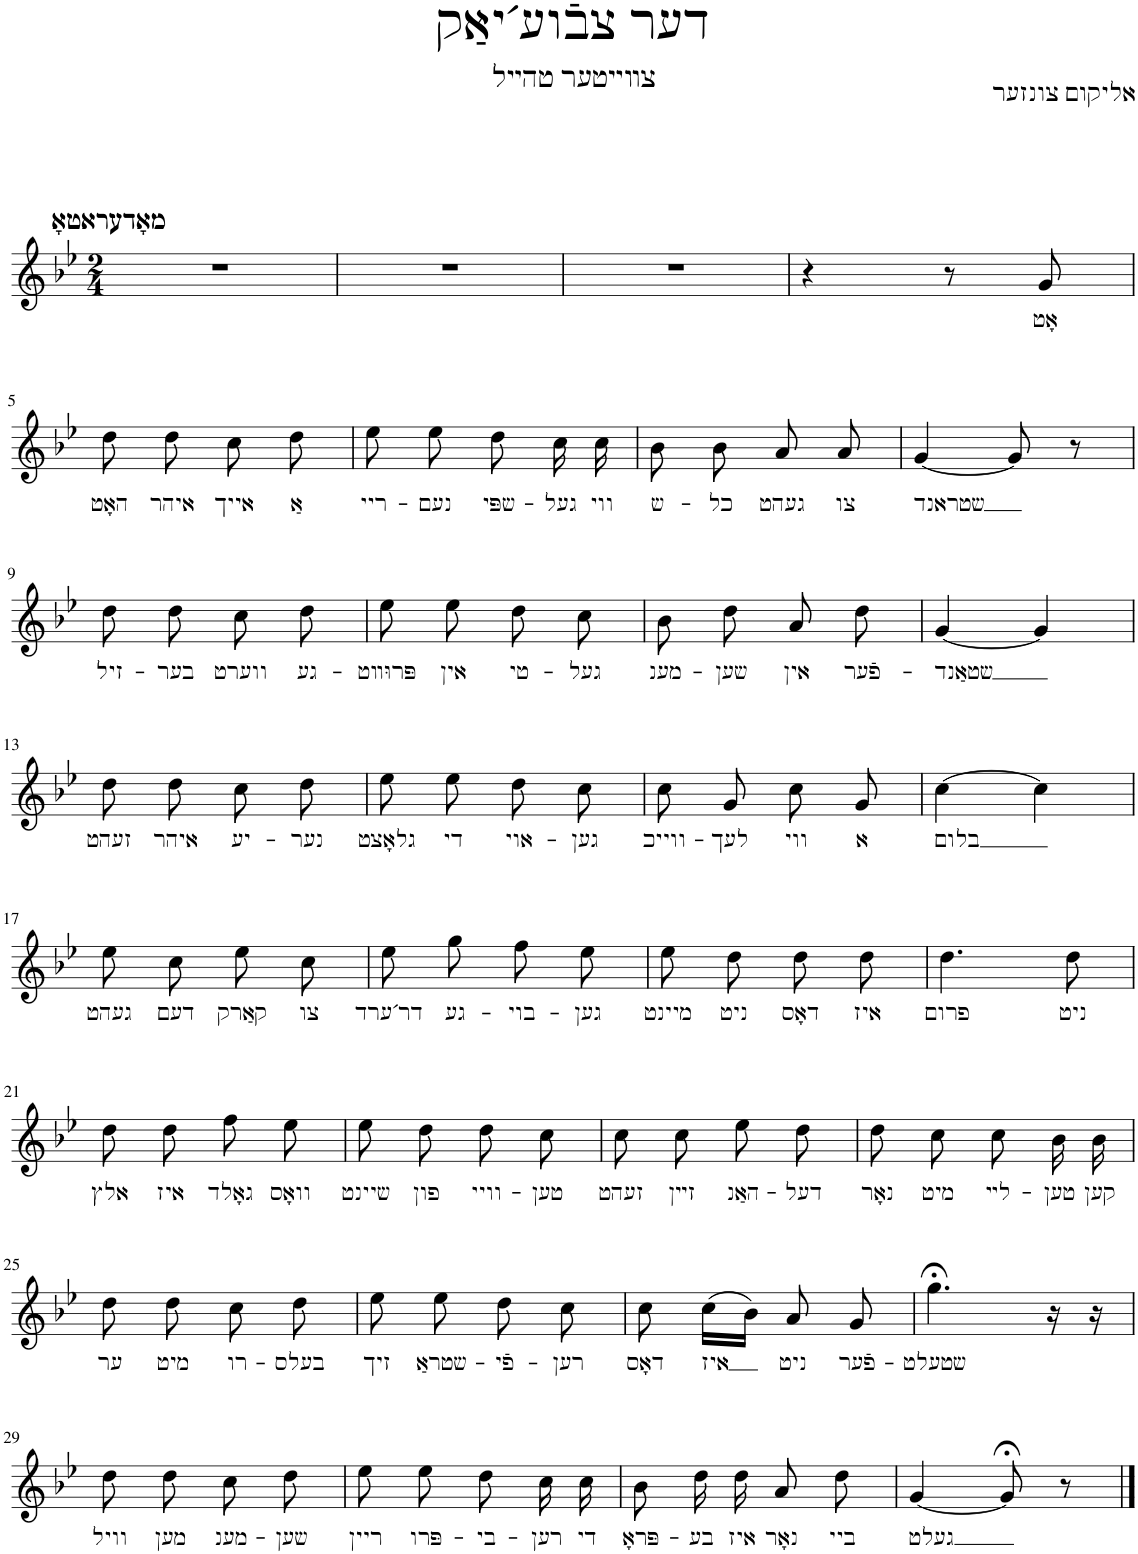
**kern	**text
*part1	*part1
*staff1	*staff1
*I"Piano	*
*I'Pno.	*
*clefG2	*
*k[b-e-]	*
*M2/4	*
=1	=1
!LO:TX:a:B:t=מאָדעראטאָ	!
2r	.
=2	=2
2r	.
=3	=3
2r	.
=4	=4
4r	.
8r	.
!	!LO:LY:b
8g/	אָט
!!LO:LB:g=z
=5	=5
!	!LO:LY:b
8dd\	האָט
!	!LO:LY:b
8dd\	איהר
!	!LO:LY:b
8cc\	אייך
!	!LO:LY:b
8dd\	אַ
=6	=6
!	!LO:LY:b
8ee-\	ריי-
!	!LO:LY:b
8ee-\	-נעם
!	!LO:LY:b
8dd\	שפּי-
!	!LO:LY:b
16cc\	-געל
!	!LO:LY:b
16cc\	ווי
=7	=7
!	!LO:LY:b
8b-\	ש-
!	!LO:LY:b
8b-\	-כל
!	!LO:LY:b
8a/	געהט
!	!LO:LY:b
8a/	צו
=8	=8
!	!LO:LY:b
[4g/	שטראנד
8g/]	.
8r	.
!!LO:LB:g=z
=9	=9
!	!LO:LY:b
8dd\	זיל-
!	!LO:LY:b
8dd\	-בער
!	!LO:LY:b
8cc\	ווערט
!	!LO:LY:b
8dd\	גע-
=10	=10
!	!LO:LY:b
8ee-\	-פּרוּװט
!	!LO:LY:b
8ee-\	אין
!	!LO:LY:b
8dd\	טי-
!	!LO:LY:b
8cc\	-געל
=11	=11
!	!LO:LY:b
8b-\	מענ-
!	!LO:LY:b
8dd\	-שען
!	!LO:LY:b
8a/	אין
!	!LO:LY:b
8dd\	פֿער-
=12	=12
!	!LO:LY:b
[4g/	-שטאַנד
4g/]	.
!!LO:LB:g=z
=13	=13
!	!LO:LY:b
8dd\	זעהט
!	!LO:LY:b
8dd\	איהר
!	!LO:LY:b
8cc\	יע-
!	!LO:LY:b
8dd\	-נער
=14	=14
!	!LO:LY:b
8ee-\	גלאָצט
!	!LO:LY:b
8ee-\	די
!	!LO:LY:b
8dd\	אוי-
!	!LO:LY:b
8cc\	-גען
=15	=15
!	!LO:LY:b
8cc\	ווייכ-
!	!LO:LY:b
8g/	-לעך
!	!LO:LY:b
8cc\	ווי
!	!LO:LY:b
8g/	א
=16	=16
!	!LO:LY:b
[4cc\	בלום
4cc\]	.
!!LO:LB:g=z
=17	=17
!	!LO:LY:b
8ee-\	געהט
!	!LO:LY:b
8cc\	דעם
!	!LO:LY:b
8ee-\	קאַרק
!	!LO:LY:b
8cc\	צו
=18	=18
!	!LO:LY:b
8ee-\	דר´ערד
!	!LO:LY:b
8gg\	גע-
!	!LO:LY:b
8ff\	-בוי-
!	!LO:LY:b
8ee-\	-גען
=19	=19
!	!LO:LY:b
8ee-\	מיינט
!	!LO:LY:b
8dd\	ניט
!	!LO:LY:b
8dd\	דאָס
!	!LO:LY:b
8dd\	איז
=20	=20
!	!LO:LY:b
4.dd\	פרום
!	!LO:LY:b
8dd\	ניט
!!LO:LB:g=z
=21	=21
!	!LO:LY:b
8dd\	אלץ
!	!LO:LY:b
8dd\	איז
!	!LO:LY:b
8ff\	גאָלד
!	!LO:LY:b
8ee-\	וואָס
=22	=22
!	!LO:LY:b
8ee-\	שיינט
!	!LO:LY:b
8dd\	פון
!	!LO:LY:b
8dd\	וויי-
!	!LO:LY:b
8cc\	-טען
=23	=23
!	!LO:LY:b
8cc\	זעהט
!	!LO:LY:b
8cc\	זײן
!	!LO:LY:b
8ee-\	האַנ-
!	!LO:LY:b
8dd\	-דעל
=24	=24
!	!LO:LY:b
8dd\	נאָר
!	!LO:LY:b
8cc\	מיט
!	!LO:LY:b
8cc\	לײ-
!	!LO:LY:b
16b-\	-טען
!	!LO:LY:b
16b-\	קען
!!LO:LB:g=z
=25	=25
!	!LO:LY:b
8dd\	ער
!	!LO:LY:b
8dd\	מיט
!	!LO:LY:b
8cc\	רו-
!	!LO:LY:b
8dd\	-בעלס
=26	=26
!	!LO:LY:b
8ee-\	זיך
!	!LO:LY:b
8ee-\	שטראַ-
!	!LO:LY:b
8dd\	-פֿי-
!	!LO:LY:b
8cc\	-רען
=27	=27
!	!LO:LY:b
8cc\	דאָס
!	!LO:LY:b
(16cc\LL	איז
16b-\JJ)	.
!	!LO:LY:b
8a/	ניט
!	!LO:LY:b
8g/	פֿער-
=28	=28
!	!LO:LY:b
4.gg;<\	-שטעלט
16r	.
16r	.
!!LO:LB:g=z
=29	=29
!	!LO:LY:b
8dd\	וויל
!	!LO:LY:b
8dd\	מען
!	!LO:LY:b
8cc\	מענ-
!	!LO:LY:b
8dd\	-שען
=30	=30
!	!LO:LY:b
8ee-\	ריין
!	!LO:LY:b
8ee-\	פּרו-
!	!LO:LY:b
8dd\	-בי-
!	!LO:LY:b
16cc\	-רען
!	!LO:LY:b
16cc\	די
=31	=31
!	!LO:LY:b
8b-\	פּראָ-
!	!LO:LY:b
16dd\	-בע
!	!LO:LY:b
16dd\	איז
!	!LO:LY:b
8a/	נאָר
!	!LO:LY:b
8dd\	ביי
=32	=32
!	!LO:LY:b
[4g/	געלט
8g;</]	.
8r	.
==	==
*-	*-
